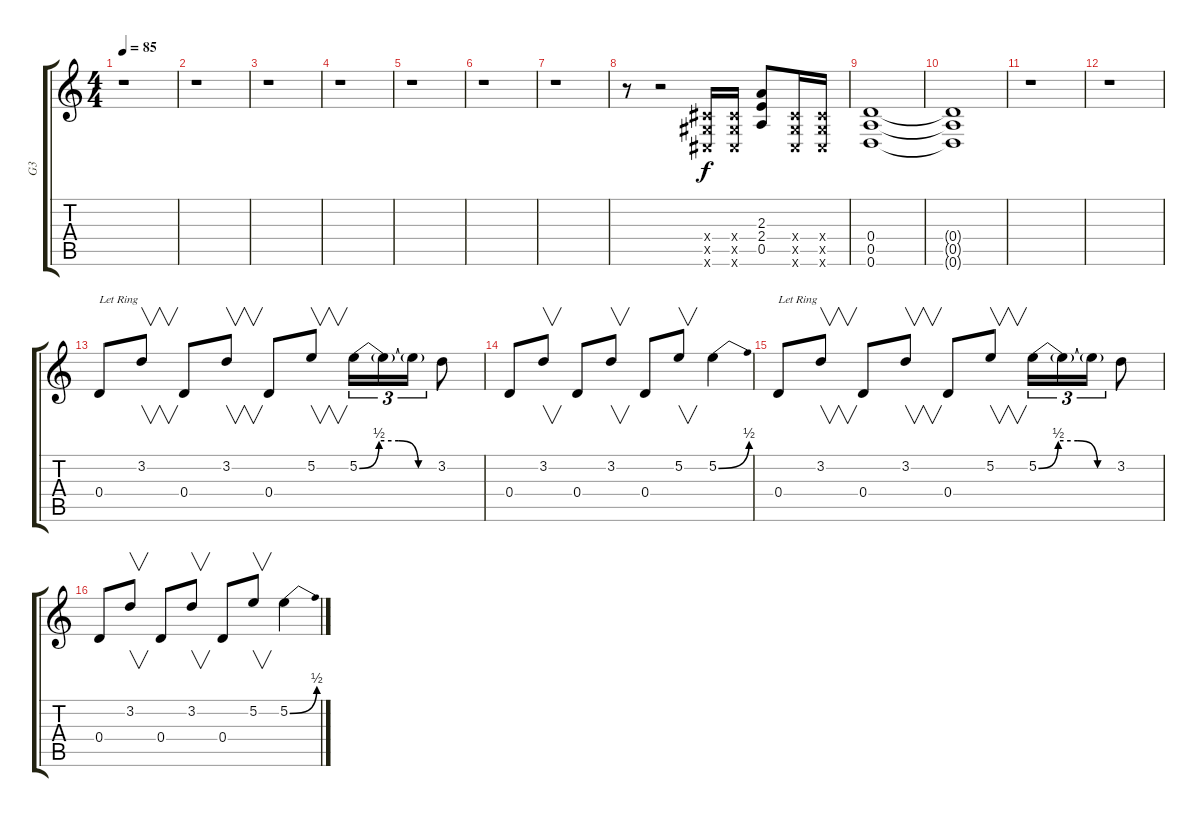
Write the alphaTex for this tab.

\track ("G3" "G3") {instrument overdrivenguitar}
\staff {score tabs}
\tuning (E4 B3 G3 D3 A2 D2) {hide}
\ts (4 4)
\tempo 85
\clef g2
\ks c
r.1{dy f instrument overdrivenguitar} |
r.1 |
r.1 |
r.1 |
r.1 |
r.1 |
r.1 |
r.8 r.2 (-1.4{x} -1.5{x} -1.6{x}).16 (-1.4{x} -1.5{x} -1.6{x}).16 (2.3 2.4 0.5).8 (-1.4{x} -1.5{x} -1.6{x}).16 (-1.4{x} -1.5{x} -1.6{x}).16 |
(0.4 0.5 0.6).1 |
(0.4{t} 0.5{t} 0.6{t}).1 |
r.1 |
r.1 |
0.4.8{txt "Let Ring"} 3.2.8{v} 0.4.8 3.2.8{v} 0.4.8 5.2.8{v} 5.2{be (custom 0 0 15 2 30 2 45 0 60 0)}.16{tu (3 2)} 5.2{t}.16{tu (3 2)} 5.2{t}.16{tu (3 2)} 3.2.8 |
0.4.8 3.2.8{v} 0.4.8 3.2.8{v} 0.4.8 5.2.8{v} 5.2{be (bend 0 0 60 2)}.4 |
0.4.8{txt "Let Ring"} 3.2.8{v} 0.4.8 3.2.8{v} 0.4.8 5.2.8{v} 5.2{be (custom 0 0 15 2 30 2 45 0 60 0)}.16{tu (3 2)} 5.2{t}.16{tu (3 2)} 5.2{t}.16{tu (3 2)} 3.2.8 |
0.4.8 3.2.8{v} 0.4.8 3.2.8{v} 0.4.8 5.2.8{v} 5.2{be (bend 0 0 60 2)}.4
